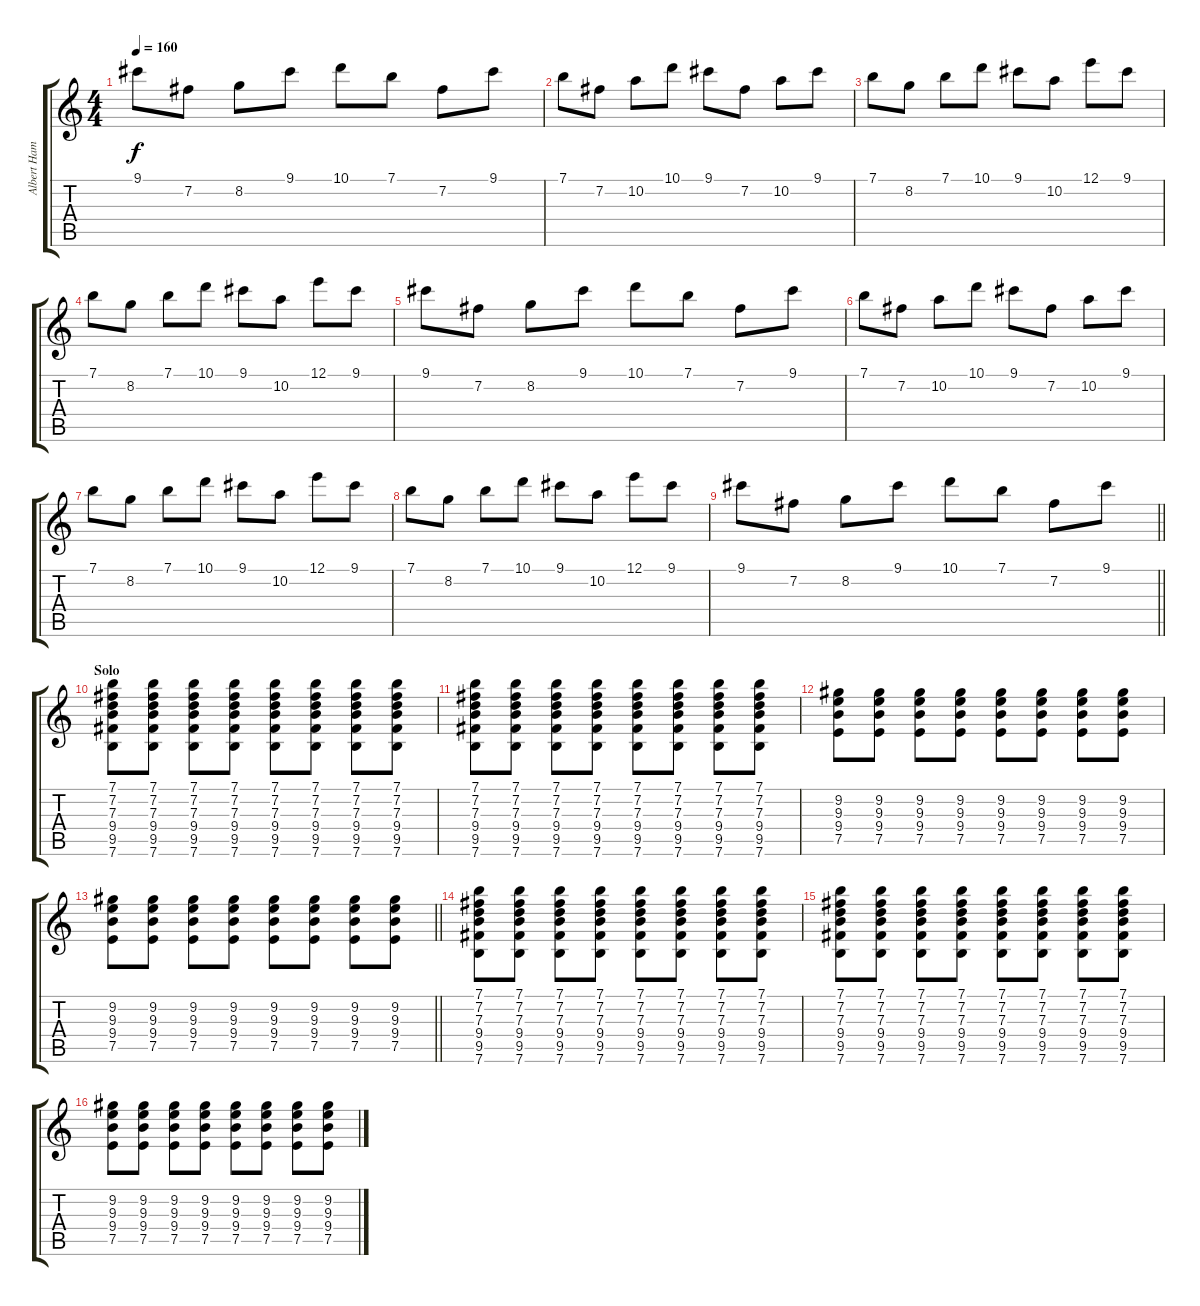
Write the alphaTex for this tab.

\track ("Albert Hammond Jr" "Albert Ham") {instrument overdrivenguitar}
\staff {score tabs}
\tuning (E4 B3 G3 D3 A2 E2) {hide}
\ts (4 4)
\tempo 160
\clef g2
\ks c
9.1.8{dy f} 7.2.8 8.2.8 9.1.8 10.1.8 7.1.8 7.2.8 9.1.8 |
7.1.8 7.2.8 10.2.8 10.1.8 9.1.8 7.2.8 10.2.8 9.1.8 |
7.1.8 8.2.8 7.1.8 10.1.8 9.1.8 10.2.8 12.1.8 9.1.8 |
7.1.8 8.2.8 7.1.8 10.1.8 9.1.8 10.2.8 12.1.8 9.1.8 |
9.1.8 7.2.8 8.2.8 9.1.8 10.1.8 7.1.8 7.2.8 9.1.8 |
7.1.8 7.2.8 10.2.8 10.1.8 9.1.8 7.2.8 10.2.8 9.1.8 |
7.1.8 8.2.8 7.1.8 10.1.8 9.1.8 10.2.8 12.1.8 9.1.8 |
7.1.8 8.2.8 7.1.8 10.1.8 9.1.8 10.2.8 12.1.8 9.1.8 |
\barLineRight lightlight
9.1.8 7.2.8 8.2.8 9.1.8 10.1.8 7.1.8 7.2.8 9.1.8 |
\section ("" "Solo")
(7.1 7.2 7.3 9.4 9.5 7.6).8{volume 13 balance 5} (7.1 7.2 7.3 9.4 9.5 7.6).8 (7.1 7.2 7.3 9.4 9.5 7.6).8 (7.1 7.2 7.3 9.4 9.5 7.6).8 (7.1 7.2 7.3 9.4 9.5 7.6).8 (7.1 7.2 7.3 9.4 9.5 7.6).8 (7.1 7.2 7.3 9.4 9.5 7.6).8 (7.1 7.2 7.3 9.4 9.5 7.6).8 |
(7.1 7.2 7.3 9.4 9.5 7.6).8 (7.1 7.2 7.3 9.4 9.5 7.6).8 (7.1 7.2 7.3 9.4 9.5 7.6).8 (7.1 7.2 7.3 9.4 9.5 7.6).8 (7.1 7.2 7.3 9.4 9.5 7.6).8 (7.1 7.2 7.3 9.4 9.5 7.6).8 (7.1 7.2 7.3 9.4 9.5 7.6).8 (7.1 7.2 7.3 9.4 9.5 7.6).8 |
(9.2 9.3 9.4 7.5).8 (9.2 9.3 9.4 7.5).8 (9.2 9.3 9.4 7.5).8 (9.2 9.3 9.4 7.5).8 (9.2 9.3 9.4 7.5).8 (9.2 9.3 9.4 7.5).8 (9.2 9.3 9.4 7.5).8 (9.2 9.3 9.4 7.5).8 |
\barLineRight lightlight
(9.2 9.3 9.4 7.5).8 (9.2 9.3 9.4 7.5).8 (9.2 9.3 9.4 7.5).8 (9.2 9.3 9.4 7.5).8 (9.2 9.3 9.4 7.5).8 (9.2 9.3 9.4 7.5).8 (9.2 9.3 9.4 7.5).8 (9.2 9.3 9.4 7.5).8 |
(7.1 7.2 7.3 9.4 9.5 7.6).8 (7.1 7.2 7.3 9.4 9.5 7.6).8 (7.1 7.2 7.3 9.4 9.5 7.6).8 (7.1 7.2 7.3 9.4 9.5 7.6).8 (7.1 7.2 7.3 9.4 9.5 7.6).8 (7.1 7.2 7.3 9.4 9.5 7.6).8 (7.1 7.2 7.3 9.4 9.5 7.6).8 (7.1 7.2 7.3 9.4 9.5 7.6).8 |
(7.1 7.2 7.3 9.4 9.5 7.6).8 (7.1 7.2 7.3 9.4 9.5 7.6).8 (7.1 7.2 7.3 9.4 9.5 7.6).8 (7.1 7.2 7.3 9.4 9.5 7.6).8 (7.1 7.2 7.3 9.4 9.5 7.6).8 (7.1 7.2 7.3 9.4 9.5 7.6).8 (7.1 7.2 7.3 9.4 9.5 7.6).8 (7.1 7.2 7.3 9.4 9.5 7.6).8 |
(9.2 9.3 9.4 7.5).8 (9.2 9.3 9.4 7.5).8 (9.2 9.3 9.4 7.5).8 (9.2 9.3 9.4 7.5).8 (9.2 9.3 9.4 7.5).8 (9.2 9.3 9.4 7.5).8 (9.2 9.3 9.4 7.5).8 (9.2 9.3 9.4 7.5).8
